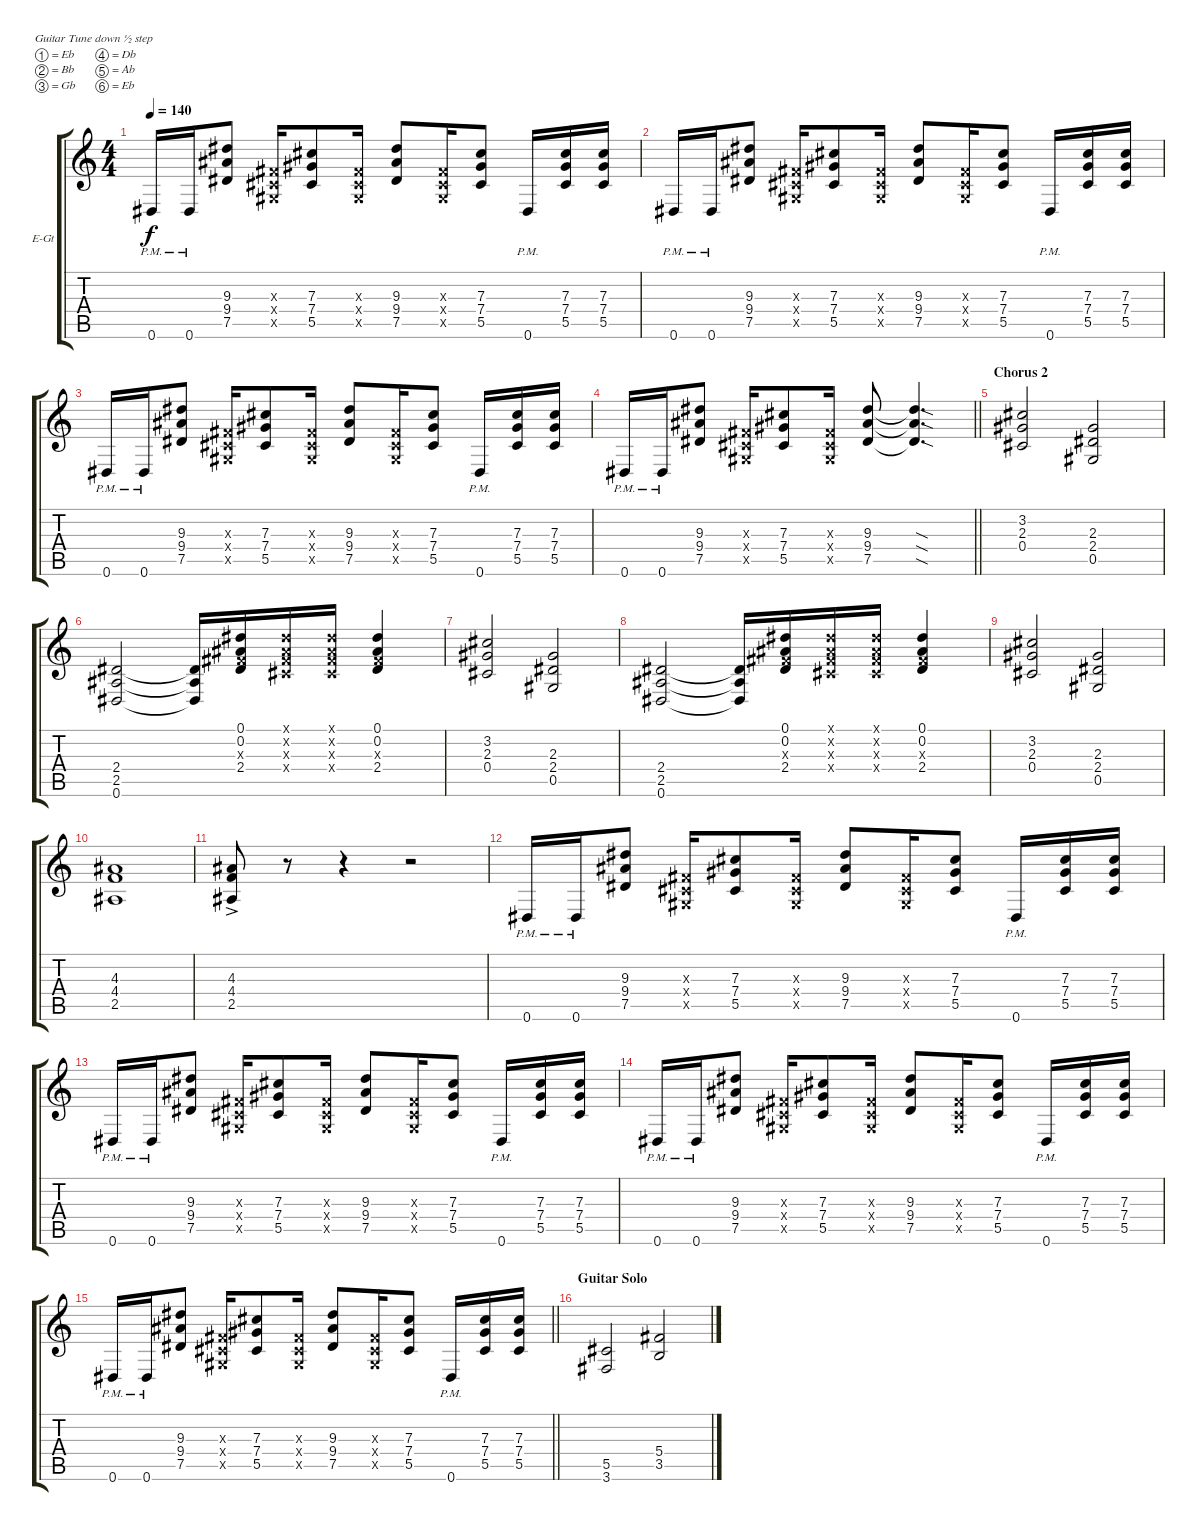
\bracketExtendMode groupsimilarinstruments
\firstSystemTrackNameOrientation horizontal
\otherSystemsTrackNameOrientation horizontal
\track ("Rhythm Guitar" "E-Gt") {instrument distortionguitar}
\staff {score tabs}
\tuning (Eb4 Bb3 Gb3 Db3 Ab2 Eb2)
\ts (4 4)
\tempo 140
\clef g2
\ks c
0.6{pm}.16{dy f} 0.6{pm}.16 (9.3 9.4 7.5).8 (0.3{x} 0.4{x} 0.5{x}).16 (7.3 7.4 5.5).8 (0.3{x} 0.4{x} 0.5{x}).16 (9.3 9.4 7.5).8 (0.3{x} 0.4{x} 0.5{x}).16 (7.3 7.4 5.5).8 0.6{pm}.16 (7.3 7.4 5.5).16 (7.3 7.4 5.5).16 |
0.6{pm}.16 0.6{pm}.16 (9.3 9.4 7.5).8 (0.3{x} 0.4{x} 0.5{x}).16 (7.3 7.4 5.5).8 (0.3{x} 0.4{x} 0.5{x}).16 (9.3 9.4 7.5).8 (0.3{x} 0.4{x} 0.5{x}).16 (7.3 7.4 5.5).8 0.6{pm}.16 (7.3 7.4 5.5).16 (7.3 7.4 5.5).16 |
0.6{pm}.16 0.6{pm}.16 (9.3 9.4 7.5).8 (0.3{x} 0.4{x} 0.5{x}).16 (7.3 7.4 5.5).8 (0.3{x} 0.4{x} 0.5{x}).16 (9.3 9.4 7.5).8 (0.3{x} 0.4{x} 0.5{x}).16 (7.3 7.4 5.5).8 0.6{pm}.16 (7.3 7.4 5.5).16 (7.3 7.4 5.5).16 |
\barLineRight lightlight
0.6{pm}.16 0.6{pm}.16 (9.3 9.4 7.5).8 (0.3{x} 0.4{x} 0.5{x}).16 (7.3 7.4 5.5).8 (0.3{x} 0.4{x} 0.5{x}).16 (9.3 9.4 7.5).8 (9.3{sod t} 9.4{sod t} 7.5{sod t}).4{d} |
\section ("" "Chorus 2")
(3.2 2.3 0.4).2 (2.3 2.4 0.5).2 |
(2.4 2.5 0.6).2 (2.4{t} 2.5{t} 0.6{t}).16 (0.1 0.2 0.3{x} 2.4).16 (0.1{x} 0.2{x} 0.3{x} 0.4{x}).16 (0.1{x} 0.2{x} 0.3{x} 0.4{x}).16 (0.1 0.2 0.3{x} 2.4).4 |
(3.2 2.3 0.4).2 (2.3 2.4 0.5).2 |
(2.4 2.5 0.6).2 (2.4{t} 2.5{t} 0.6{t}).16 (0.1 0.2 0.3{x} 2.4).16 (0.1{x} 0.2{x} 0.3{x} 0.4{x}).16 (0.1{x} 0.2{x} 0.3{x} 0.4{x}).16 (0.1 0.2 0.3{x} 2.4).4 |
(3.2 2.3 0.4).2 (2.3 2.4 0.5).2 |
(4.3 4.4 2.5).1 |
(4.3 4.4 2.5{ac}).8 r.8 r.4 r.2 |
0.6{pm}.16 0.6{pm}.16 (9.3 9.4 7.5).8 (0.3{x} 0.4{x} 0.5{x}).16 (7.3 7.4 5.5).8 (0.3{x} 0.4{x} 0.5{x}).16 (9.3 9.4 7.5).8 (0.3{x} 0.4{x} 0.5{x}).16 (7.3 7.4 5.5).8 0.6{pm}.16 (7.3 7.4 5.5).16 (7.3 7.4 5.5).16 |
0.6{pm}.16 0.6{pm}.16 (9.3 9.4 7.5).8 (0.3{x} 0.4{x} 0.5{x}).16 (7.3 7.4 5.5).8 (0.3{x} 0.4{x} 0.5{x}).16 (9.3 9.4 7.5).8 (0.3{x} 0.4{x} 0.5{x}).16 (7.3 7.4 5.5).8 0.6{pm}.16 (7.3 7.4 5.5).16 (7.3 7.4 5.5).16 |
0.6{pm}.16 0.6{pm}.16 (9.3 9.4 7.5).8 (0.3{x} 0.4{x} 0.5{x}).16 (7.3 7.4 5.5).8 (0.3{x} 0.4{x} 0.5{x}).16 (9.3 9.4 7.5).8 (0.3{x} 0.4{x} 0.5{x}).16 (7.3 7.4 5.5).8 0.6{pm}.16 (7.3 7.4 5.5).16 (7.3 7.4 5.5).16 |
\barLineRight lightlight
0.6{pm}.16 0.6{pm}.16 (9.3 9.4 7.5).8 (0.3{x} 0.4{x} 0.5{x}).16 (7.3 7.4 5.5).8 (0.3{x} 0.4{x} 0.5{x}).16 (9.3 9.4 7.5).8 (0.3{x} 0.4{x} 0.5{x}).16 (7.3 7.4 5.5).8 0.6{pm}.16 (7.3 7.4 5.5).16 (7.3 7.4 5.5).16 |
\section ("" "Guitar Solo")
(5.5 3.6).2 (5.4 3.5).2
